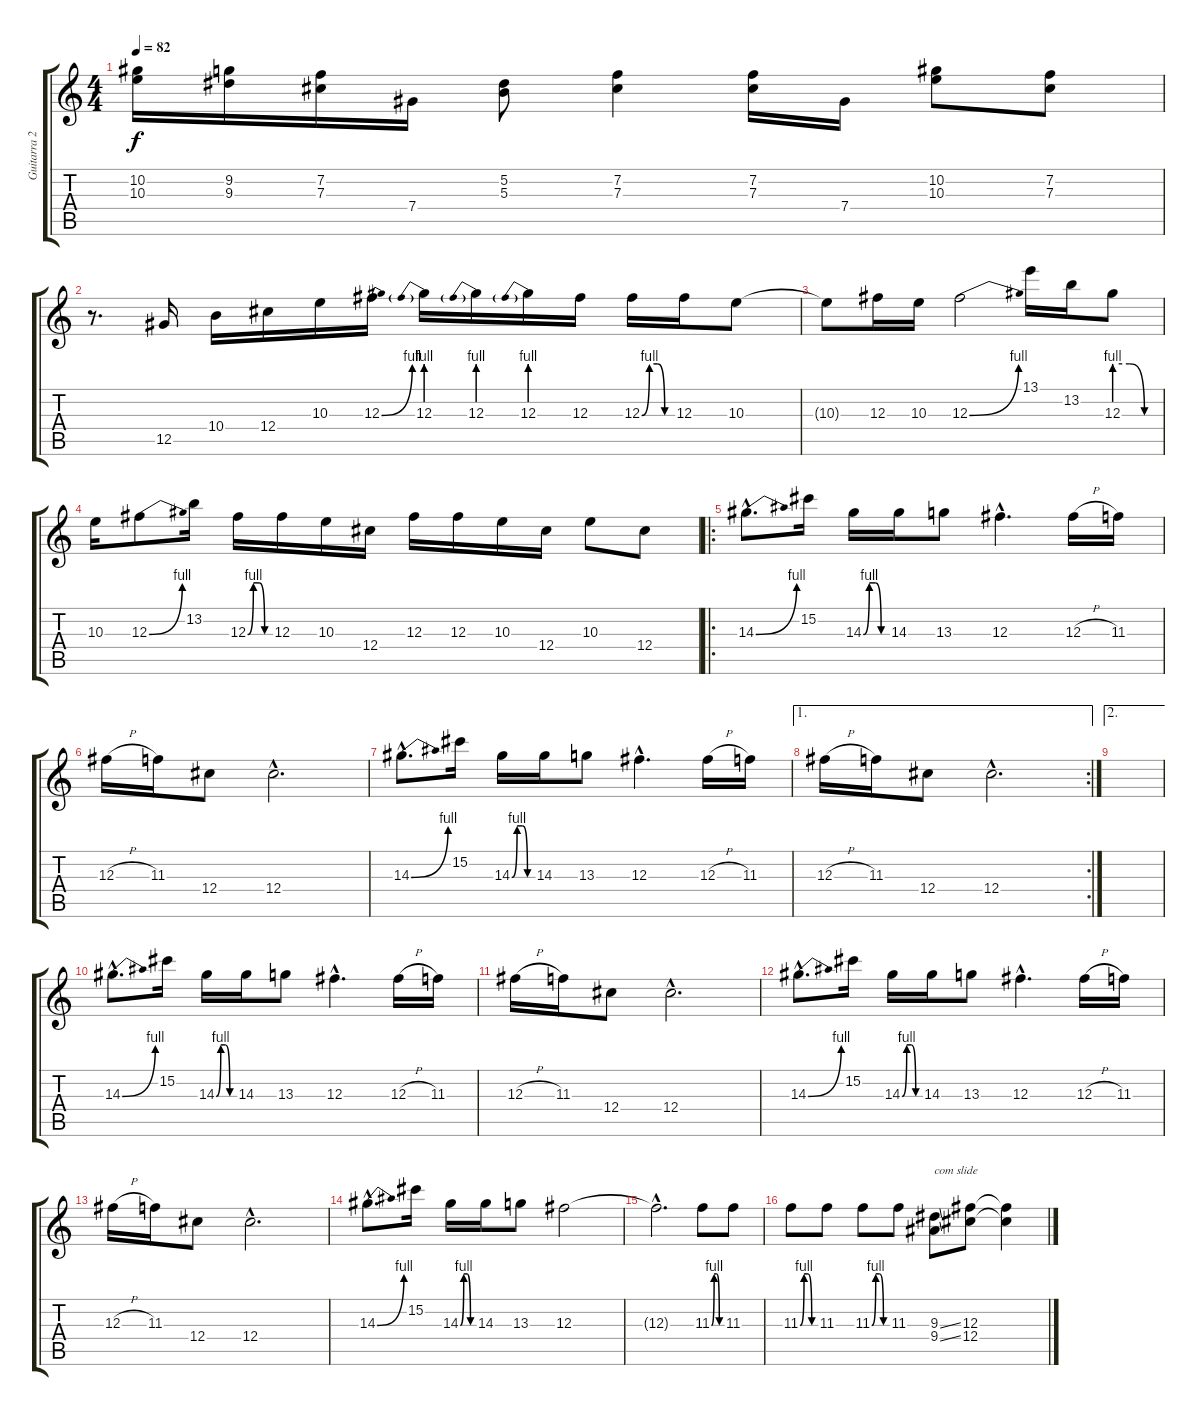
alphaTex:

\track ("Guitarra 2" "Guitarra 2") {instrument overdrivenguitar}
\staff {score tabs}
\tuning (Eb4 Bb3 Gb3 Db3 Ab2 Db2) {hide}
\ts (4 4)
\tempo 82
\clef g2
\ks c
(10.2 10.3).16{dy f} (9.2 9.3).16 (7.2 7.3).16 7.4.16 (5.2 5.3).8 (7.2 7.3).4 (7.2 7.3).16 7.4.16 (10.2 10.3).8 (7.2 7.3).8 |
r.8{d} 12.5.16 10.4.16 12.4.16 10.3.16 12.3{be (bend 0 0 60 4)}.16 12.3{be (prebend 0 4 60 4)}.16 12.3{be (prebend 0 4 60 4)}.16 12.3{be (prebend 0 4 60 4)}.16 12.3.16 12.3{be (custom 0 0 15 4 30 4 45 0 60 0)}.16 12.3.16 10.3.8 |
10.3{t}.8 12.3.16 10.3.16 12.3{be (bend 0 0 60 4)}.2 13.1.16 13.2.16 12.3{be (custom 0 4 20 4 40 0 60 0)}.8 |
10.3.16 12.3{be (bend 0 0 60 4)}.8 13.2.16 12.3{be (custom 0 0 15 4 30 4 45 0 60 0)}.16 12.3.16 10.3.16 12.4.16 12.3.16 12.3.16 10.3.16 12.4.16 10.3.8 12.4.8 |
\ro
14.3{be (bend 0 0 60 4) hac}.8{d} 15.2.16 14.3{be (custom 0 0 15 4 30 4 45 0 60 0)}.16 14.3.16 13.3.8 12.3{hac}.4{d} 12.3{h}.16 11.3.16 |
12.3{h}.16 11.3.16 12.4.8 12.4{hac}.2{d} |
14.3{be (bend 0 0 60 4) hac}.8{d} 15.2.16 14.3{be (custom 0 0 15 4 30 4 45 0 60 0)}.16 14.3.16 13.3.8 12.3{hac}.4{d} 12.3{h}.16 11.3.16 |
\ae 1
\rc 2
12.3{h}.16 11.3.16 12.4.8 12.4{hac}.2{d} |
\ae 2
|
14.3{be (bend 0 0 60 4) hac}.8{d} 15.2.16 14.3{be (custom 0 0 15 4 30 4 45 0 60 0)}.16 14.3.16 13.3.8 12.3{hac}.4{d} 12.3{h}.16 11.3.16 |
12.3{h}.16 11.3.16 12.4.8 12.4{hac}.2{d} |
14.3{be (bend 0 0 60 4) hac}.8{d} 15.2.16 14.3{be (custom 0 0 15 4 30 4 45 0 60 0)}.16 14.3.16 13.3.8 12.3{hac}.4{d} 12.3{h}.16 11.3.16 |
12.3{h}.16 11.3.16 12.4.8 12.4{hac}.2{d} |
14.3{be (bend 0 0 60 4) hac}.8{d} 15.2.16 14.3{be (custom 0 0 15 4 30 4 45 0 60 0)}.16 14.3.16 13.3.8 12.3.2 |
12.3{hac t}.2{d} 11.3{be (custom 0 0 15 4 30 4 45 0 60 0)}.8 11.3.8 |
11.3{be (custom 0 0 15 4 30 4 45 0 60 0)}.8 11.3.8 11.3{be (custom 0 0 15 4 30 4 45 0 60 0)}.8 11.3.8 (9.3{ss} 9.4{ss}).8{txt "com slide"} (12.3 12.4).8 (12.3{t} 12.4{t}).4
